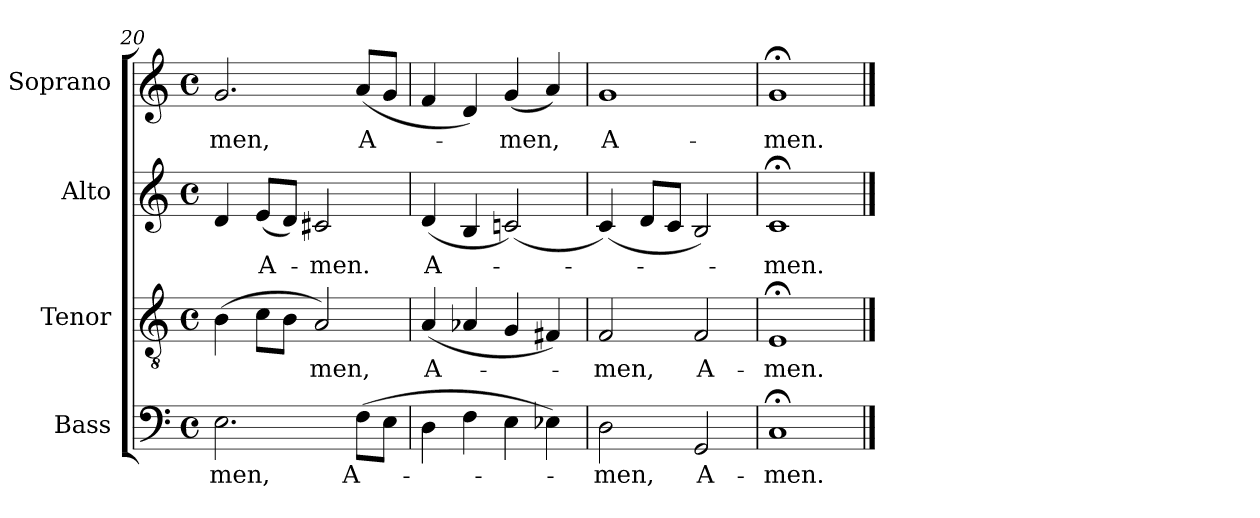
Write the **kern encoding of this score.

**kern	**text	**kern	**text	**kern	**text	**kern	**text
*part4	*part4	*part3	*part3	*part2	*part2	*part1	*part1
*staff4	*staff4	*staff3	*staff3	*staff2	*staff2	*staff1	*staff1
*I"Bass	*	*I"Tenor	*	*I"Alto	*	*I"Soprano	*
*I'B.	*	*I'T.	*	*I'A.	*	*I'S.	*
*clefF4	*	*clefGv2	*	*clefG2	*	*clefG2	*
*	*	*ITrd7c12	*	*	*	*	*
*k[]	*	*k[]	*	*k[]	*	*k[]	*
*C:	*	*C:	*	*C:	*	*C:	*
*M4/4	*	*M4/4	*	*M4/4	*	*M4/4	*
*met(c)	*	*met(c)	*	*met(c)	*	*met(c)	*
=20	=20	=20	=20	=20	=20	=20	=20
!	!LO:LY:b:color=#000000	!	!	!	!	!	!
!	!	!	!	!	!	!	!LO:LY:b:color=#000000
2.Ei\	-men,	(4BBi\	.	4di/	.	2.gi/	-men,
!	!	!	!	!	!LO:LY:b:color=#000000	!	!
.	.	8Ci\L	.	(8ei/L	A-	.	.
.	.	8BBi\J	.	8di/J)	.	.	.
!	!	!	!LO:LY:b:color=#000000	!	!	!	!
!	!	!	!	!	!LO:LY:b:color=#000000	!	!
.	.	2AAi/)	-men,	2c#Xi/	-men.	.	.
!	!LO:LY:b:color=#000000	!	!	!	!	!	!
!	!	!	!	!	!	!	!LO:LY:b:color=#000000
(8Fi\L	A-	.	.	.	.	(8ai/L	A-
8Ei\J	.	.	.	.	.	8gi/J	.
=21	=21	=21	=21	=21	=21	=21	=21
!	!	!	!LO:LY:b:color=#000000	!	!	!	!
!	!	!	!	!	!LO:LY:b:color=#000000	!	!
4Di\	.	(4AAi/	A-	(4di/	A-	4fi/	.
4Fi\	.	4AA-Xi/	.	4Bi/	.	4di/)	.
!	!	!	!	!	!	!	!LO:LY:b:color=#000000
4Ei\	.	4GGi/	.	(2cni/)	.	(4gi/	-men,
4E-Xi\)	.	4FF#Xi/)	.	.	.	4ai/)	.
=22	=22	=22	=22	=22	=22	=22	=22
!	!LO:LY:b:color=#000000	!	!	!	!	!	!
!	!	!	!LO:LY:b:color=#000000	!	!	!	!
!	!	!	!	!	!	!	!LO:LY:b:color=#000000
2Di\	-men,	2FFi/	-men,	(4ci/)	.	1gi	A-
.	.	.	.	8di/L	.	.	.
.	.	.	.	8ci/J	.	.	.
!	!LO:LY:b:color=#000000	!	!	!	!	!	!
!	!	!	!LO:LY:b:color=#000000	!	!	!	!
2GGi/	A-	2FFi/	A-	2Bi/)	.	.	.
=23	=23	=23	=23	=23	=23	=23	=23
!	!LO:LY:b:color=#000000	!	!	!	!	!	!
!	!	!	!LO:LY:b:color=#000000	!	!	!	!
!	!	!	!	!	!LO:LY:b:color=#000000	!	!
!	!	!	!	!	!	!	!LO:LY:b:color=#000000
1C;i	-men.	1EE;i	-men.	1c;i	-men.	1g;i	-men.
==	==	==	==	==	==	==	==
*-	*-	*-	*-	*-	*-	*-	*-
